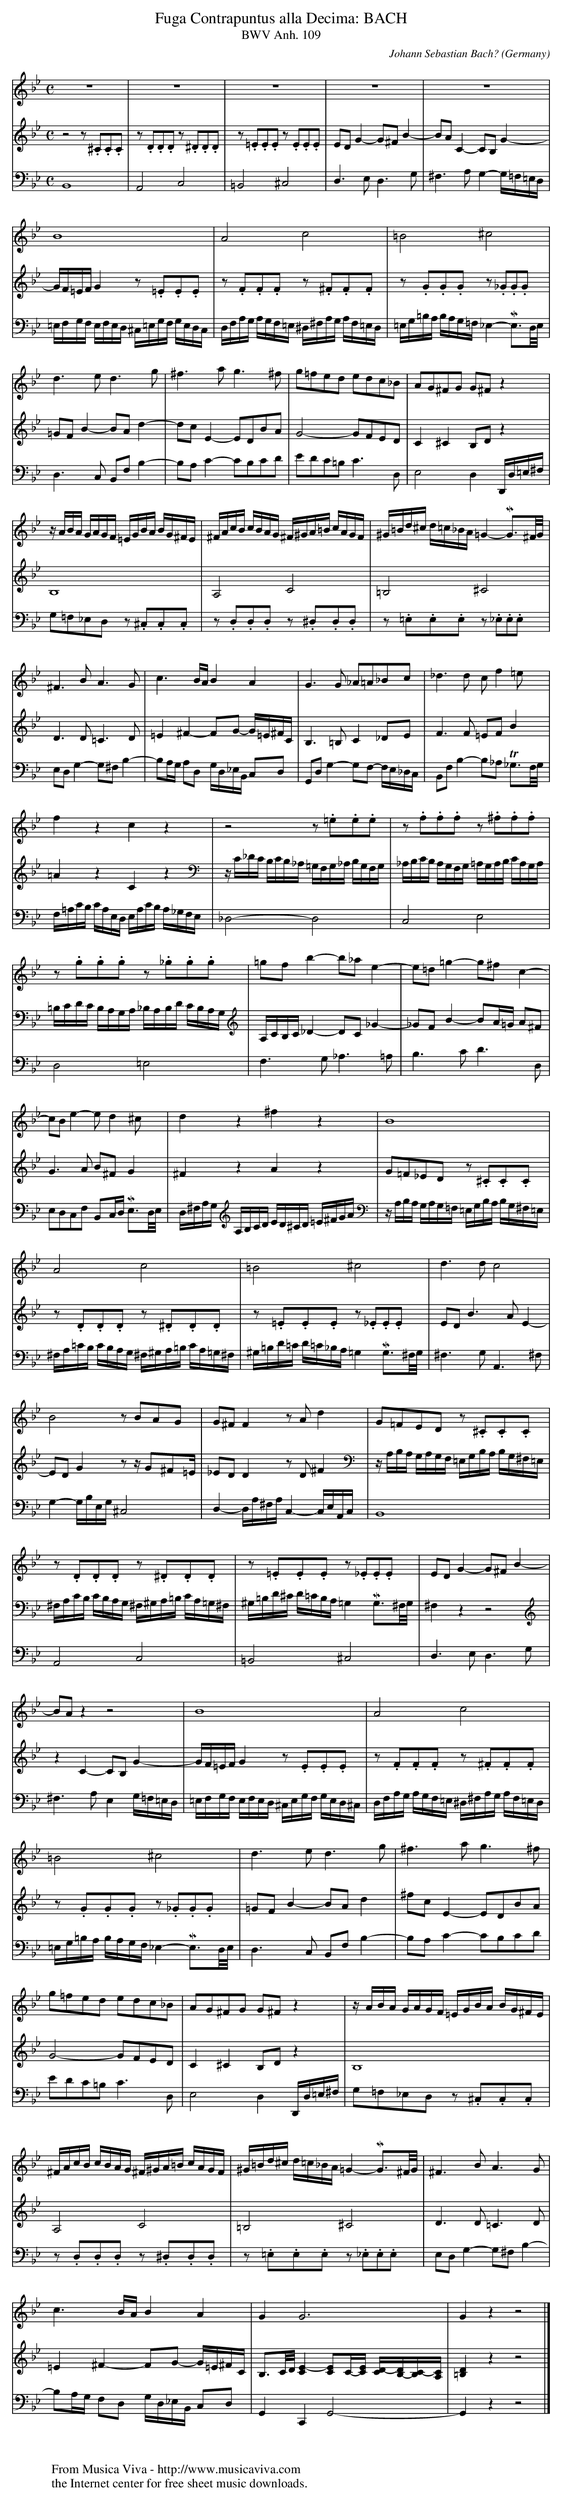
X:1
T:Fuga Contrapuntus alla Decima: BACH
T:BWV Anh. 109
C:Johann Sebastian Bach?
O:Germany
M:C
L:1/16
K:Bb
V:1
z16|z16|z16|z16|z16|
B16|A8c8|=B8^c8|
d6e2 d6g2|^f6a2 g6^f2|g2=f2e2d2 e2d2c2_B2|A2G2^F2G2 G2^F2 z4|
z ABA GAGF =EGBA BG^FE|^FAcB cBAG ^F^GA=B cAGF|^G=Bd^c d=c_BA =G4-MG3^F/G/|
^F6B2 A6G2|c6BA B4A4|G6G2 _A2=A2_B2c2|_d6d2 c2f4=e2|
f4 z4 c4 z4|z8 z2 .=e2.e2.e2|z2 .f2.f2.f2 z2 .^f2.f2.f2|
z2 .g2.g2.g2 z2 ._g2.g2.g2|=g2f2 b4-b2_a2 e4-|e2=d2 =g4-g2^f2 c4-|
c2B2 e4-e2d4^c2|d4 z4 ^f4 z4|B16|
A8c8|=B8^c8|d6d2c8|
B8 z2 B2A2G2|G2^F2F4 z2 A2d4|G2=F2E2D2 z2 .^C2.C2.C2|
z2 .D2.D2.D2 z2 .^D2.D2.D2|z2 .=E2.E2.E2 z2 ._E2.E2.E2|E2D2 G4- G2^F2 B4-|
B2A2 z4 z8|B16|A8c8|
=B8^c8|d6e2 d6g2|^f6a2 g6^f2|
g2=f2e2d2 e2d2c2_B2|A2G2^F2G2 G2^F2 z4|z ABA GAGF =EGBA BG^FE|
^FAcB cBAG ^F^GA=B cAGF|^G=Bd^c d=c_BA =G4-MG3^F/G/|^F6B2 A6G2|
c6BA B4A4|G4G12|G4 z4 z8|]
V:2
z8 z2 .^C2.C2.C2|z2 .D2.D2.D2 z2 .^D2.D2.D2|z2 .=E2.E2.E2 z2.E2.E2.E2|E2D2 G4- G2^F2 B4-|B2A2 C4-C2B,2 G4-|
GF=EF G4 z2 .=E2.E2.E2|z2 .F2.F2.F2 z2 .^F2.F2.F2|z2 .G2.G2.G2 z2 ._G2.G2.G2|
=G2F2 B4-B2A2 d4-|d2c2 E4-E2D2B2A2|G8-G2F2E2D2|C4^C4 B,2D2 z4|
B,16|A,8C8|=B,8^C8|
D6D2 =C6D2|=E4^F4-F2G2- G=E^FC|B,6=B,2 C4_D2E2|F6F2 =E2F2B4|
=A4 z4 C4 z4|z C_DC B,CB,_A, =G,F,G,_A, B,G,F,G,|_A,B,CB, A,G,F,G, =A,G,A,B, CA,G,A,|
=B,CDC B,A,G,A, _B,A,B,D CB,A,G,|A,CB,C _D4- D2C2 _G4-|_G2F2 B4- B2A=G A2^F2|
G6A2 B2^F2 G4|^F4 z4 A4 z4|G2=F2_E2D2 z2 .^C2.C2.C2|
z2 .D2.D2.D2 z2 .^D2.D2.D2|z2 .=E2.E2.E2 z2 ._E2.E2.E2|E2D2 B6 A2 E4-|
E2D2 G4 z2 z G2^F2=E|_E2D2 D4 z2 D2 ^F4|z A,B,A, G,A,G,F, =E,G,B,A, B,G,^F,=E,|
^F,A,CB, CB,A,G, ^F,^G,A,=B, CA,=G,^F,|^G,=B,D^C D=CB,A, =G,4 MG,3^F,/G,/|^F,4 z4 z8|
z4 C4- C2B,2 G4-|GF=EF G4 z2 .E2.E2.E2|z2 .F2.F2.F2 z2 .^F2.F2.F2|
z2 .G2.G2.G2 z2 ._G2.G2.G2|=G2F2 B4- B2A2 d4|^f2c2 E4- E2D2B2A2|
G8- G2F2E2D2|C4 ^C4 B,2D2 z4|B,16|
A,8C8|=B,8 ^C8|D6 D2 =C6 D2|
=E4 ^F4- F2G2- G=E^FC|B,3C/D/ [C4E4-] [E2C2]C-[CE] [CD-][DB,-][B,C-][CA,]|[=B,4D4] z4 z8|]
V:3
B,,16|A,,8C,8|=B,,8^C,8|D,6E,2 D,6G,2|^F,6 A,2 G,4- G,=F,=E,D,|
=E,F,G,F, E,F,E,D, ^C,=E,G,F, G,E,D,C,|D,F,A,G, A,G,F,=E, ^D,^F,A,G, A,F,=E,D,|=E,G,=B,A, B,A,G,=F, _E,4- ME,3D,/E,/|
D,6C,2 B,,2F,2 B,4-|B,2A,2 C4- C2B,2C2D2|E2D2C2=B,2 C6D,2|E,8 D,4 D,,D,=E,^F,|
G,2=F,2_E,2D,2 z2 .^C,2.C,2.C,2|z2 .D,2.D,2.D,2 z2 .^D,2.D,2.D,2|z2 .=E,2.E,2.E,2 z2 ._E,2.E,2.E,2|
E,2D,2 G,4- G,2^F,2 B,4-|B,2A,G, A,2D,2 G,D,_E,B,, C,2D,2|G,,2D,2 G,4- G,2F,2- F,E,_D,C,|B,,2F,2 B,4- B,2_A,2 T_G,3F,/G,/|
F,=A,CB, CA,E,D, E,A,CB, A,_G,F,E,|_D,8-D,8|C,8E,8|
D,8=E,8|F,6G,2_A,6=A,2|B,6C2D6D,2|
E,2D,2C,2F,2 B,,2C,D, ME,3D,/E,/|D,^F,A,G, A,B,CD ED^CD =E^FGA|z A,B,A, G,A,G,=F, =E,G,B,A, B,G,^F,=E,|
^F,A,=CB, CB,A,G, ^F,^G,A,=B, CA,=G,^F,|^G,=B,D=C D=C_B,A, =G,4 MG,3^F,/G,/|^F,6G,2 A,,6^F,2|
G,4- G,B,E,G, ^C,8|D,4- D,A,^F,A, C,4-C,E,A,,C,|B,,16|
A,,8C,8|=B,,8^C,8|D,6E,2 D,6G,2|
^F,6A,2 E,4- G,=F,=E,D,|=E,F,G,F, E,F,E,D, ^C,E,G,F, G,E,D,^C,|D,F,A,G, A,G,F,=E, ^D,^F,A,G, A,F,=E,D,|
=E,G,=B,A, B,A,G,F, _E,4-ME,3D,/E,/|D,6C,2 B,,2F,2 B,4-|B,2A,2 C4-C2B,2C2D2|
E2D2C2=B,2 C6D,2|E,8 D,4 D,,D,=E,^F,|G,2=F,2_E,2D,2 z2 .^C,2.C,2.C,2|
z2 .D,2.D,2.D,2 z2 .^D,2.D,2.D,2|z2 .=E,2.E,2.E,2 z2 ._E,2.E,2.E,2|E,2D,2 G,4- G,2^F,2 B,4-|
B,2A,G, F,2D,2 G,D,_E,B,, C,2D,2|G,,4C,,4G,,8-|G,,4 z4 z8|]
W:
W:
W:  From Musica Viva - http://www.musicaviva.com
W:  the Internet center for free sheet music downloads.
